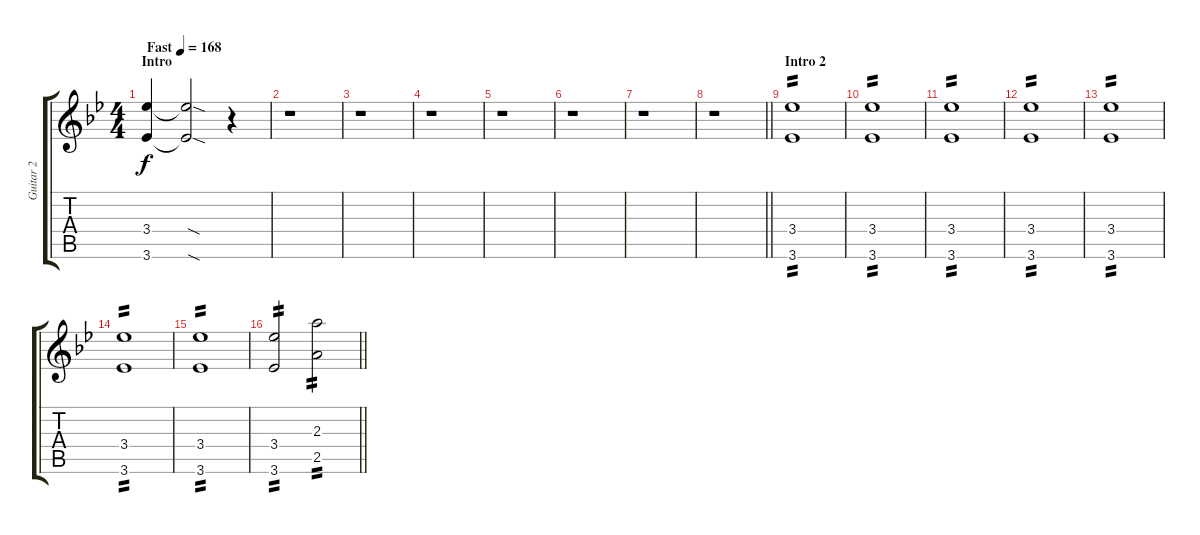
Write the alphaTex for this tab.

\track ("Guitar 2" "Guitar 2") {instrument distortionguitar}
\staff {score tabs}
\tuning (E4 C4 G3 C3 G2 C2) {hide}
\ts (4 4)
\section ("" "Intro")
\tempo (168 "Fast")
\clef g2
\ks bb
(3.4 3.6).4{ot 8vb dy f instrument distortionguitar} (3.4{sod t} 3.6{sod t}).2{ot 8vb} r.4{ot 8vb} |
r.1{ot 8vb} |
r.1{ot 8vb} |
r.1{ot 8vb} |
r.1{ot 8vb} |
r.1{ot 8vb} |
r.1{ot 8vb} |
\barLineRight lightlight
r.1{ot 8vb} |
\section ("" "Intro 2")
(3.4 3.6).1{ot 8vb tp 2} |
(3.4 3.6).1{ot 8vb tp 2} |
(3.4 3.6).1{ot 8vb tp 2} |
(3.4 3.6).1{ot 8vb tp 2} |
(3.4 3.6).1{ot 8vb tp 2} |
(3.4 3.6).1{ot 8vb tp 2} |
(3.4 3.6).1{ot 8vb tp 2} |
\barLineRight lightlight
(3.4 3.6).2{ot 8vb tp 2} (2.3 2.5).2{ot 8vb tp 2}
